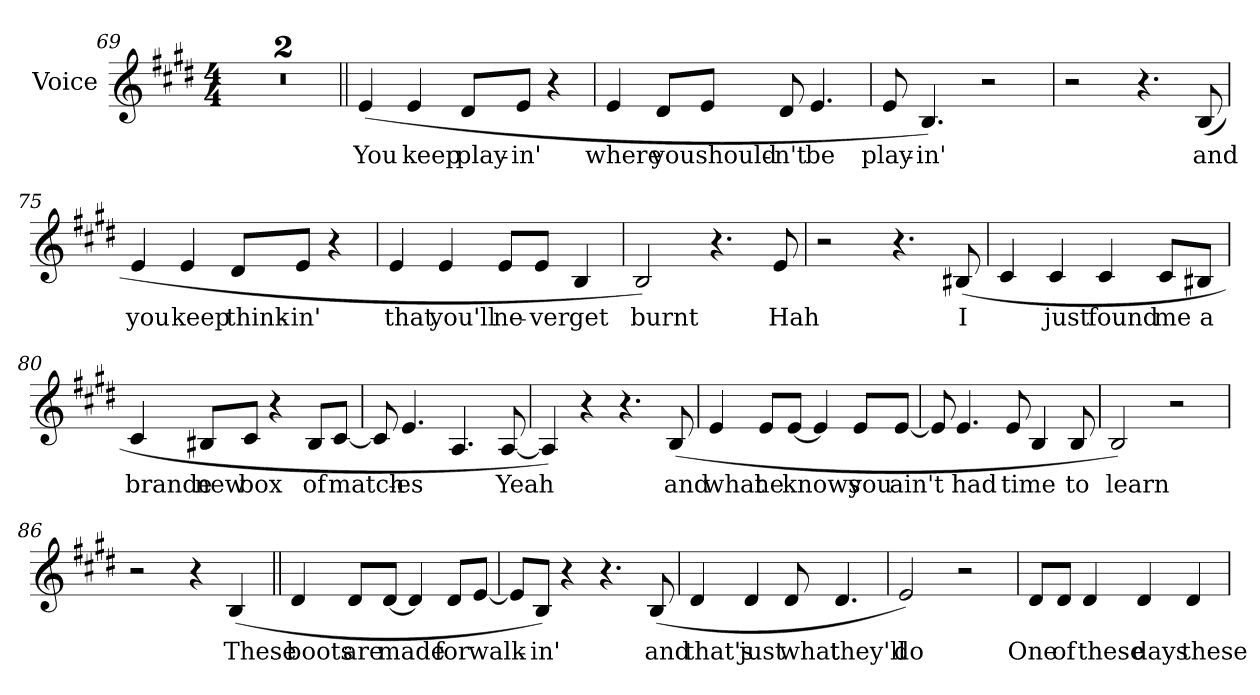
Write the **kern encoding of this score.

**kern	**text
*part1	*part1
*staff1	*staff1
*I"Voice	*
*I'Voice	*
*clefG2	*
*k[f#c#g#d#]	*
*E:	*
*M4/4	*
=69	=69
1r	.
!!LO:LB:g=z
=70	=70
1r	.
=71||	=71||
!	!LO:LY:b:color=#000000
(4ei/	You
!	!LO:LY:b:color=#000000
4ei/	keep
!	!LO:LY:b:color=#000000
8d#i/L	play-
!	!LO:LY:b:color=#000000
8ei/J	-in'
4r	.
=72	=72
!	!LO:LY:b:color=#000000
4ei/	where
!	!LO:LY:b:color=#000000
8d#i/L	you
!	!LO:LY:b:color=#000000
8ei/J	should-
!	!LO:LY:b:color=#000000
8d#i/	-n't
!	!LO:LY:b:color=#000000
4.ei/	be
=73	=73
!	!LO:LY:b:color=#000000
8ei/	play-
!	!LO:LY:b:color=#000000
4.Bi/)	-in'
2r	.
=74	=74
2r	.
4.r	.
!	!LO:LY:b:color=#000000
(8Bi/	and
!!LO:LB:g=z
=75	=75
!	!LO:LY:b:color=#000000
4ei/	you
!	!LO:LY:b:color=#000000
4ei/	keep
!	!LO:LY:b:color=#000000
8d#i/L	think-
!	!LO:LY:b:color=#000000
8ei/J	-in'
4r	.
=76	=76
!	!LO:LY:b:color=#000000
4ei/	that
!	!LO:LY:b:color=#000000
4ei/	you'll
!	!LO:LY:b:color=#000000
8ei/L	ne-
!	!LO:LY:b:color=#000000
8ei/J	-ver
!	!LO:LY:b:color=#000000
4Bi/	get
=77	=77
!	!LO:LY:b:color=#000000
2Bi/)	burnt
4.r	.
!	!LO:LY:b:color=#000000
8ei/	Hah
=78	=78
2r	.
4.r	.
!	!LO:LY:b:color=#000000
(8B#Xi/	I
=79	=79
4c#i/	.
!	!LO:LY:b:color=#000000
4c#i/	just
!	!LO:LY:b:color=#000000
4c#i/	found
!	!LO:LY:b:color=#000000
8c#i/L	me
!	!LO:LY:b:color=#000000
8B#Xi/J	a
!!LO:LB:g=z
=80	=80
!	!LO:LY:b:color=#000000
4c#i/	brande
!	!LO:LY:b:color=#000000
8B#Xi/L	new
!	!LO:LY:b:color=#000000
8c#i/J	box
4r	.
!	!LO:LY:b:color=#000000
8B#i/L	of
!	!LO:LY:b:color=#000000
[8c#i/J	match-
=81	=81
8c#i/]	.
!	!LO:LY:b:color=#000000
4.ei/	-es
4.Ai/	.
!	!LO:LY:b:color=#000000
[8Ai/	Yeah
=82	=82
4Ai/])	.
4r	.
4.r	.
!	!LO:LY:b:color=#000000
(8Bi/	and
=83	=83
!	!LO:LY:b:color=#000000
4ei/	what
!	!LO:LY:b:color=#000000
8ei/L	he
!	!LO:LY:b:color=#000000
[8ei/J	knows
4ei/]	.
!	!LO:LY:b:color=#000000
8ei/L	you
!	!LO:LY:b:color=#000000
[8ei/J	ain't
!!LO:LB:g=z
=84	=84
8ei/]	.
!	!LO:LY:b:color=#000000
4.ei/	had
!	!LO:LY:b:color=#000000
8ei/	time
4Bi/	.
!	!LO:LY:b:color=#000000
8Bi/	to
=85	=85
!	!LO:LY:b:color=#000000
2Bi/)	learn
2r	.
=86	=86
2r	.
4r	.
!	!LO:LY:b:color=#000000
(4Bi/	These
=87||	=87||
!	!LO:LY:b:color=#000000
4d#i/	boots
!	!LO:LY:b:color=#000000
8d#i/L	are
!	!LO:LY:b:color=#000000
[8d#i/J	made
4d#i/]	.
!	!LO:LY:b:color=#000000
8d#i/L	for
!	!LO:LY:b:color=#000000
[8ei/J	walk-
=88	=88
8ei/L]	.
!	!LO:LY:b:color=#000000
8Bi/J)	-in'
4r	.
4.r	.
!	!LO:LY:b:color=#000000
(8Bi/	and
!!LO:LB:g=z
=89	=89
!	!LO:LY:b:color=#000000
4d#i/	that's
!	!LO:LY:b:color=#000000
4d#i/	just
!	!LO:LY:b:color=#000000
8d#i/	what
!	!LO:LY:b:color=#000000
4.d#i/	they'll
=90	=90
!	!LO:LY:b:color=#000000
2ei/)	do
2r	.
=91	=91
!	!LO:LY:b:color=#000000
8d#i/L	One
!	!LO:LY:b:color=#000000
8d#i/J	of
!	!LO:LY:b:color=#000000
4d#i/	these
!	!LO:LY:b:color=#000000
4d#i/	days
!	!LO:LY:b:color=#000000
4d#i/	these
=	=
*-	*-
